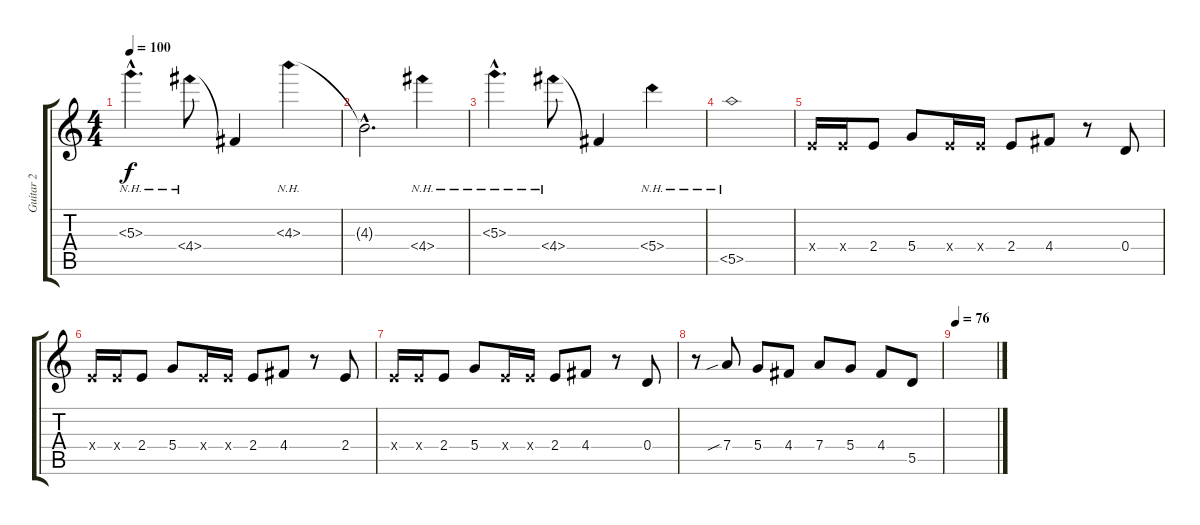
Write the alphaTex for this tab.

\track ("Guitar 2" "Guitar 2") {instrument distortionguitar}
\staff {score tabs}
\tuning (E4 B3 G3 D3 A2 E2) {hide}
\ts (4 4)
\tempo 100
\clef g2
\ks c
5.3{nh hac}.4{d dy f} 4.4{nh}.8 4.4{t}.4 4.3{nh}.4 |
4.3{hac t}.2{d} 4.4{nh}.4 |
5.3{nh hac}.4{d} 4.4{nh}.8 4.4{t}.4 5.4{nh}.4 |
5.5{nh}.1 |
2.4{x}.16 2.4{x}.16 2.4.8 5.4.8 2.4{x}.16 2.4{x}.16 2.4.8 4.4.8 r.8 0.4.8 |
2.4{x}.16 2.4{x}.16 2.4.8 5.4.8 2.4{x}.16 2.4{x}.16 2.4.8 4.4.8 r.8 2.4.8 |
2.4{x}.16 2.4{x}.16 2.4.8 5.4.8 2.4{x}.16 2.4{x}.16 2.4.8 4.4.8 r.8 0.4.8 |
r.8 7.4{sib}.8 5.4.8 4.4.8 7.4.8 5.4.8 4.4.8 5.5.8 |
\tempo 76
